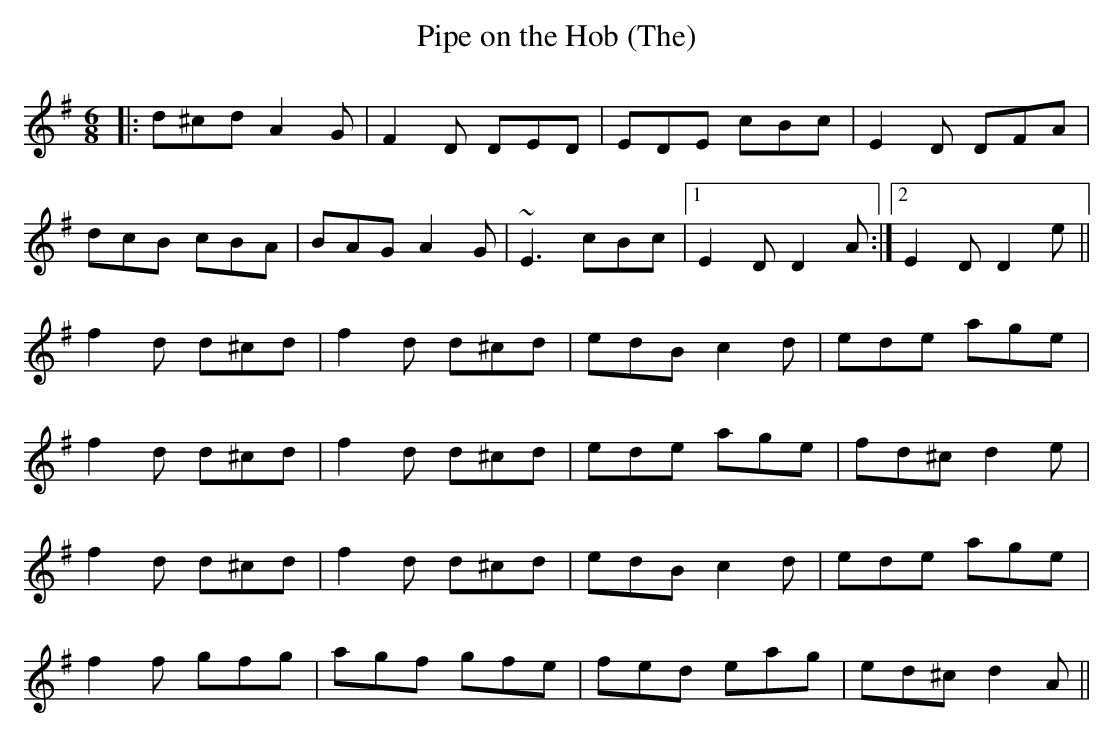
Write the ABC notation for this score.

X:1
T:Pipe on the Hob (The)
M:6/8
L:1/8
K:Dmix
|:d^cd A2G|F2D DED|EDE cBc|E2D DFA|
dcB cBA|BAG A2G|~E3 cBc|1 E2D D2A:|2 E2D D2e||
f2d d^cd|f2d d^cd|edB c2d|ede age|
f2d d^cd|f2d d^cd|ede age|fd^c d2e|
f2d d^cd|f2d d^cd|edB c2d|ede age|
f2f gfg|agf gfe|fed eag|ed^c d2A||
